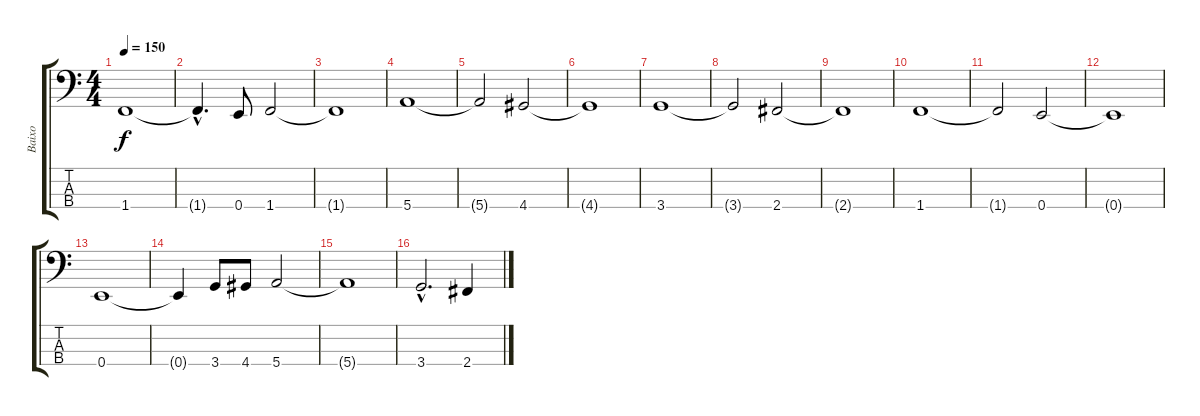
\track ("Baixo" "Baixo") {instrument acousticbass}
\staff {score tabs}
\tuning (G2 D2 A1 E1) {hide}
\ts (4 4)
\tempo 150
\clef f4
\ks c
1.4.1{dy f} |
1.4{hac t}.4{d} 0.4.8 1.4.2 |
1.4{t}.1 |
5.4.1 |
5.4{t}.2 4.4.2 |
4.4{t}.1 |
3.4.1 |
3.4{t}.2 2.4.2 |
2.4{t}.1 |
1.4.1 |
1.4{t}.2 0.4.2 |
0.4{t}.1 |
0.4.1 |
0.4{t}.4 3.4.8 4.4.8 5.4.2 |
5.4{t}.1 |
3.4{hac}.2{d} 2.4.4
